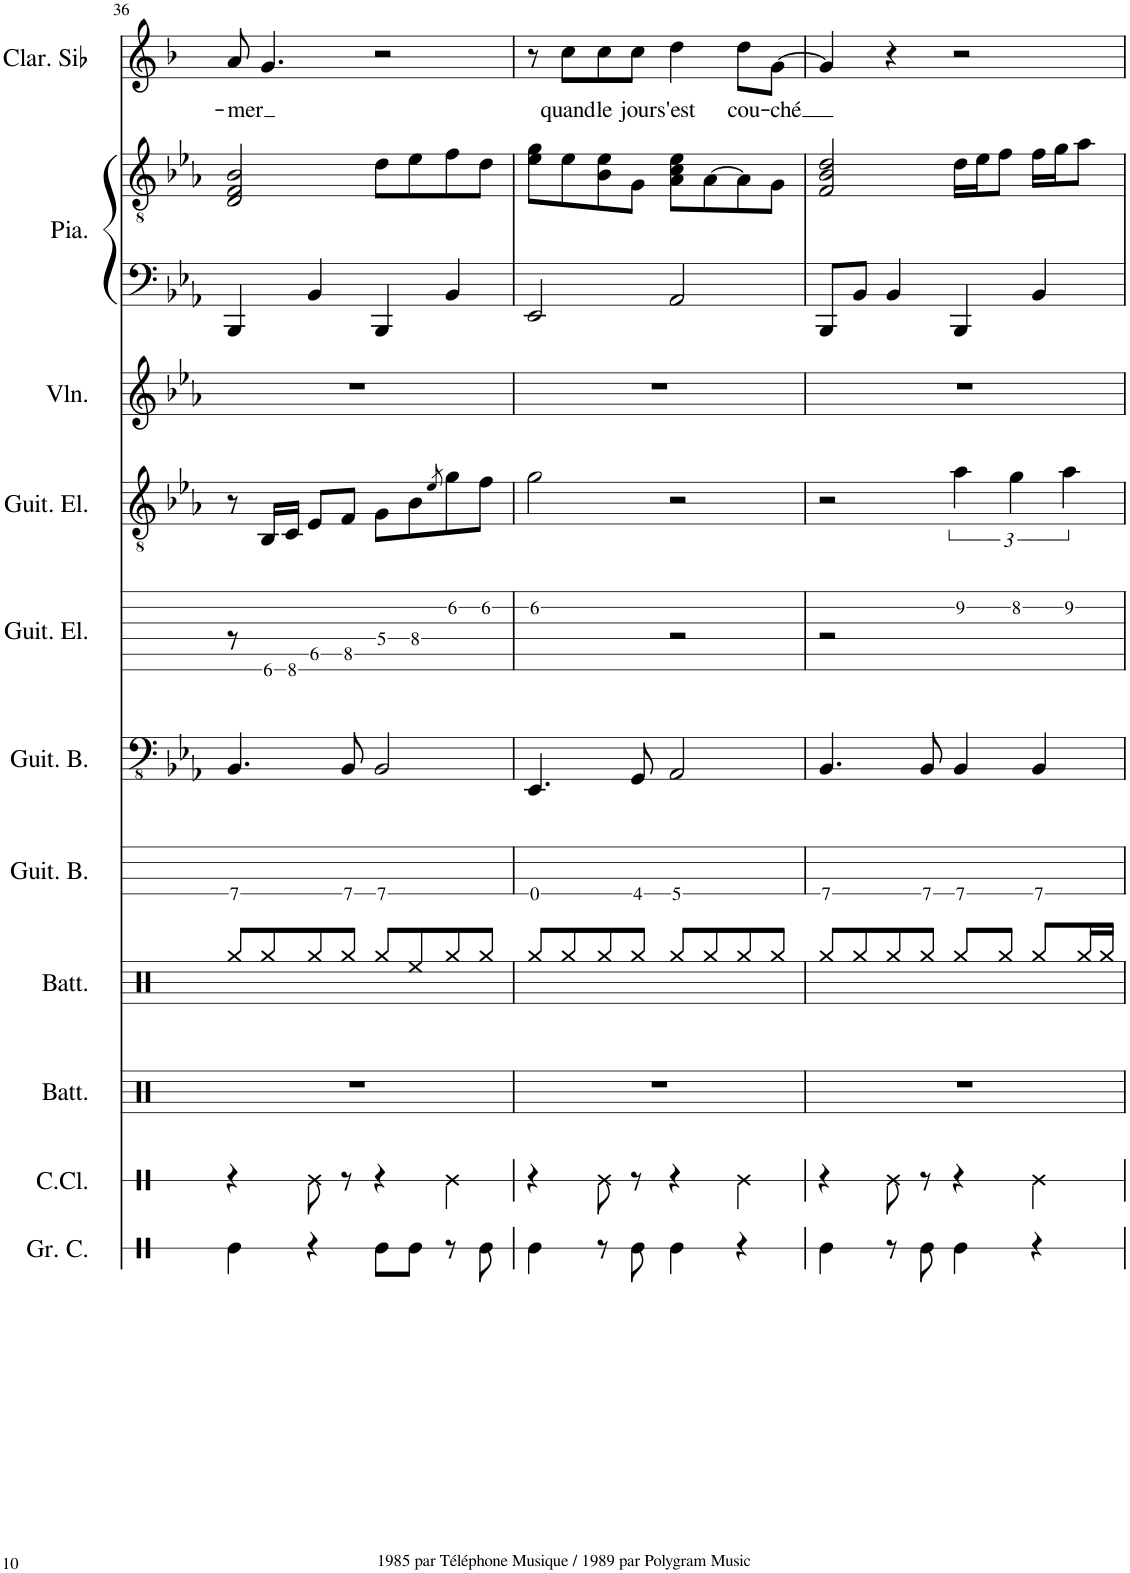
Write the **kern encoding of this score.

**kern	**kern	**kern	**kern	**kern	**kern	**kern	**kern	**kern	**kern	**kern	**kern	**text
*part11	*part10	*part9	*part8	*part7	*part6	*part5	*part4	*part3	*part2	*part2	*part1	*part1
*staff12	*staff11	*staff10	*staff9	*staff8	*staff7	*staff6	*staff5	*staff4	*staff3	*staff2	*staff1	*staff1
*I"Grosse caisse	*I"Caisse claire	*I"Batterie	*I"Batterie	*I"Guitare basse	*I"Guitare basse	*I"Guitare électrique	*I"Guitare électrique	*I"Violon	*I"Piano	*	*I"Clarinette en Sib	*
*I'Gr. C.	*I'C.Cl.	*I'Batt.	*I'Batt.	*I'Guit. B.	*I'Guit. B.	*I'Guit. El.	*I'Guit. El.	*I'Vln.	*I'Pia.	*	*I'Clar. Sib	*
!!LO:PB:g=z
*clefX	*clefX	*clefX	*clefX	*	*clefFv4	*	*clefGv2	*clefG2	*clefF4	*clefGv2	*clefG2	*
*	*	*	*	*	*	*	*	*	*	*	*Trd1c2	*
*k[]	*k[]	*k[]	*k[]	*k[b-e-a-]	*k[b-e-a-]	*k[b-e-a-]	*k[b-e-a-]	*k[b-e-a-]	*k[b-e-a-]	*k[b-e-a-]	*k[b-]	*
*M4/4	*M4/4	*M4/4	*M4/4	*M4/4	*M4/4	*M4/4	*M4/4	*M4/4	*M4/4	*M4/4	*M4/4	*
*met(c)	*met(c)	*met(c)	*met(c)	*met(c)	*met(c)	*met(c)	*met(c)	*met(c)	*met(c)	*met(c)	*met(c)	*
=36	=36	=36	=36	=36	=36	=36	=36	=36	=36	=36	=36	=36
!	!	!	!	!	!	!	!	!	!	!	!	!LO:LY:b
4Re\	4r	1r	8Rgg/L	4.BBB	4.BBB-/	8r	8r	1r	4BBB-/	2D/ 2F/ 2B-/	8a/	-mer
.	.	.	8Rgg/	.	.	16BB-LL	16BB-/LL	.	.	.	4.g/	.
.	.	.	.	.	.	16CJJ	16C/JJ	.	.	.	.	.
4r	8Re\	.	8Rgg/	.	.	8E-L	8E-/L	.	4BB-/	.	.	.
.	8r	.	8Rgg/J	8BBB	8BBB-/	8FJ	8F/J	.	.	.	.	.
8Re\L	4r	.	8Rgg/L	2BBB	2BBB-/	8GL	8G\L	.	4BBB-/	8d\L	2r	.
8Re\J	.	.	8Ree/	.	.	8B-J	8B-\	.	.	8e-\	.	.
.	.	.	.	.	.	.	8qe-/	.	.	.	.	.
8r	4Re\	.	8Rgg/	.	.	8fL	8g\	.	4BB-/	8f\	.	.
8Re\	.	.	8Rgg/J	.	.	8fJ	8f\J	.	.	8d\J	.	.
=37	=37	=37	=37	=37	=37	=37	=37	=37	=37	=37	=37	=37
4Re\	4r	1r	8Rgg/L	4.EEE	4.EEE-/	2f	2g\	1r	2EE-/	8e-\ 8g\L	8r	.
!	!	!	!	!	!	!	!	!	!	!	!	!LO:LY:b
.	.	.	8Rgg/	.	.	.	.	.	.	8e-\	8cc\L	quand
!	!	!	!	!	!	!	!	!	!	!	!	!LO:LY:b
8r	8Re\	.	8Rgg/	.	.	.	.	.	.	8B-\ 8e-\	8cc\	le
!	!	!	!	!	!	!	!	!	!	!	!	!LO:LY:b
8Re\	8r	.	8Rgg/J	8AAA-	8GGG/	.	.	.	.	8G\J	8cc\J	jour
!	!	!	!	!	!	!	!	!	!	!	!	!LO:LY:b
4Re\	4r	.	8Rgg/L	2AAA	2AAA-/	2r	2r	.	2AA-/	8A-\ 8c\ 8e-\L	4dd\	s'est
.	.	.	8Rgg/	.	.	.	.	.	.	[8A-\	.	.
!	!	!	!	!	!	!	!	!	!	!	!	!LO:LY:b
4r	4Re\	.	8Rgg/	.	.	.	.	.	.	8A-\]	8dd\L	cou-
!	!	!	!	!	!	!	!	!	!	!	!	!LO:LY:b
.	.	.	8Rgg/J	.	.	.	.	.	.	8G\J	[8g\J	-ché
=38	=38	=38	=38	=38	=38	=38	=38	=38	=38	=38	=38	=38
4Re\	4r	1r	8Rgg/L	4.BBB	4.BBB-/	2r	2r	1r	8BBB-/L	2F/ 2B-/ 2d/	4g/]	.
.	.	.	8Rgg/	.	.	.	.	.	8BB-/J	.	.	.
8r	8Re\	.	8Rgg/	.	.	.	.	.	4BB-/	.	4r	.
8Re\	8r	.	8Rgg/J	8BBB	8BBB-/	.	.	.	.	.	.	.
*	*	*	*	*	*	*Xbrackettup	*	*	*	*	*	*
4Re\	4r	.	8Rgg/L	4BBB	4BBB-/	6a-	6a-\	.	4BBB-/	16d\LL	2r	.
.	.	.	.	.	.	.	.	.	.	16e-\J	.	.
.	.	.	8Rgg/J	.	.	.	.	.	.	8f\J	.	.
.	.	.	.	.	.	6g	6g\	.	.	.	.	.
4r	4Re\	.	8Rgg/L	4BBB	4BBB-/	.	.	.	4BB-/	16f\LL	.	.
.	.	.	.	.	.	.	.	.	.	16g\J	.	.
.	.	.	.	.	.	6a-	6a-\	.	.	.	.	.
.	.	.	16Rgg/L	.	.	.	.	.	.	8a-\J	.	.
.	.	.	16Rgg/JJ	.	.	.	.	.	.	.	.	.
=	=	=	=	=	=	=	=	=	=	=	=	=
*-	*-	*-	*-	*-	*-	*-	*-	*-	*-	*-	*-	*-
